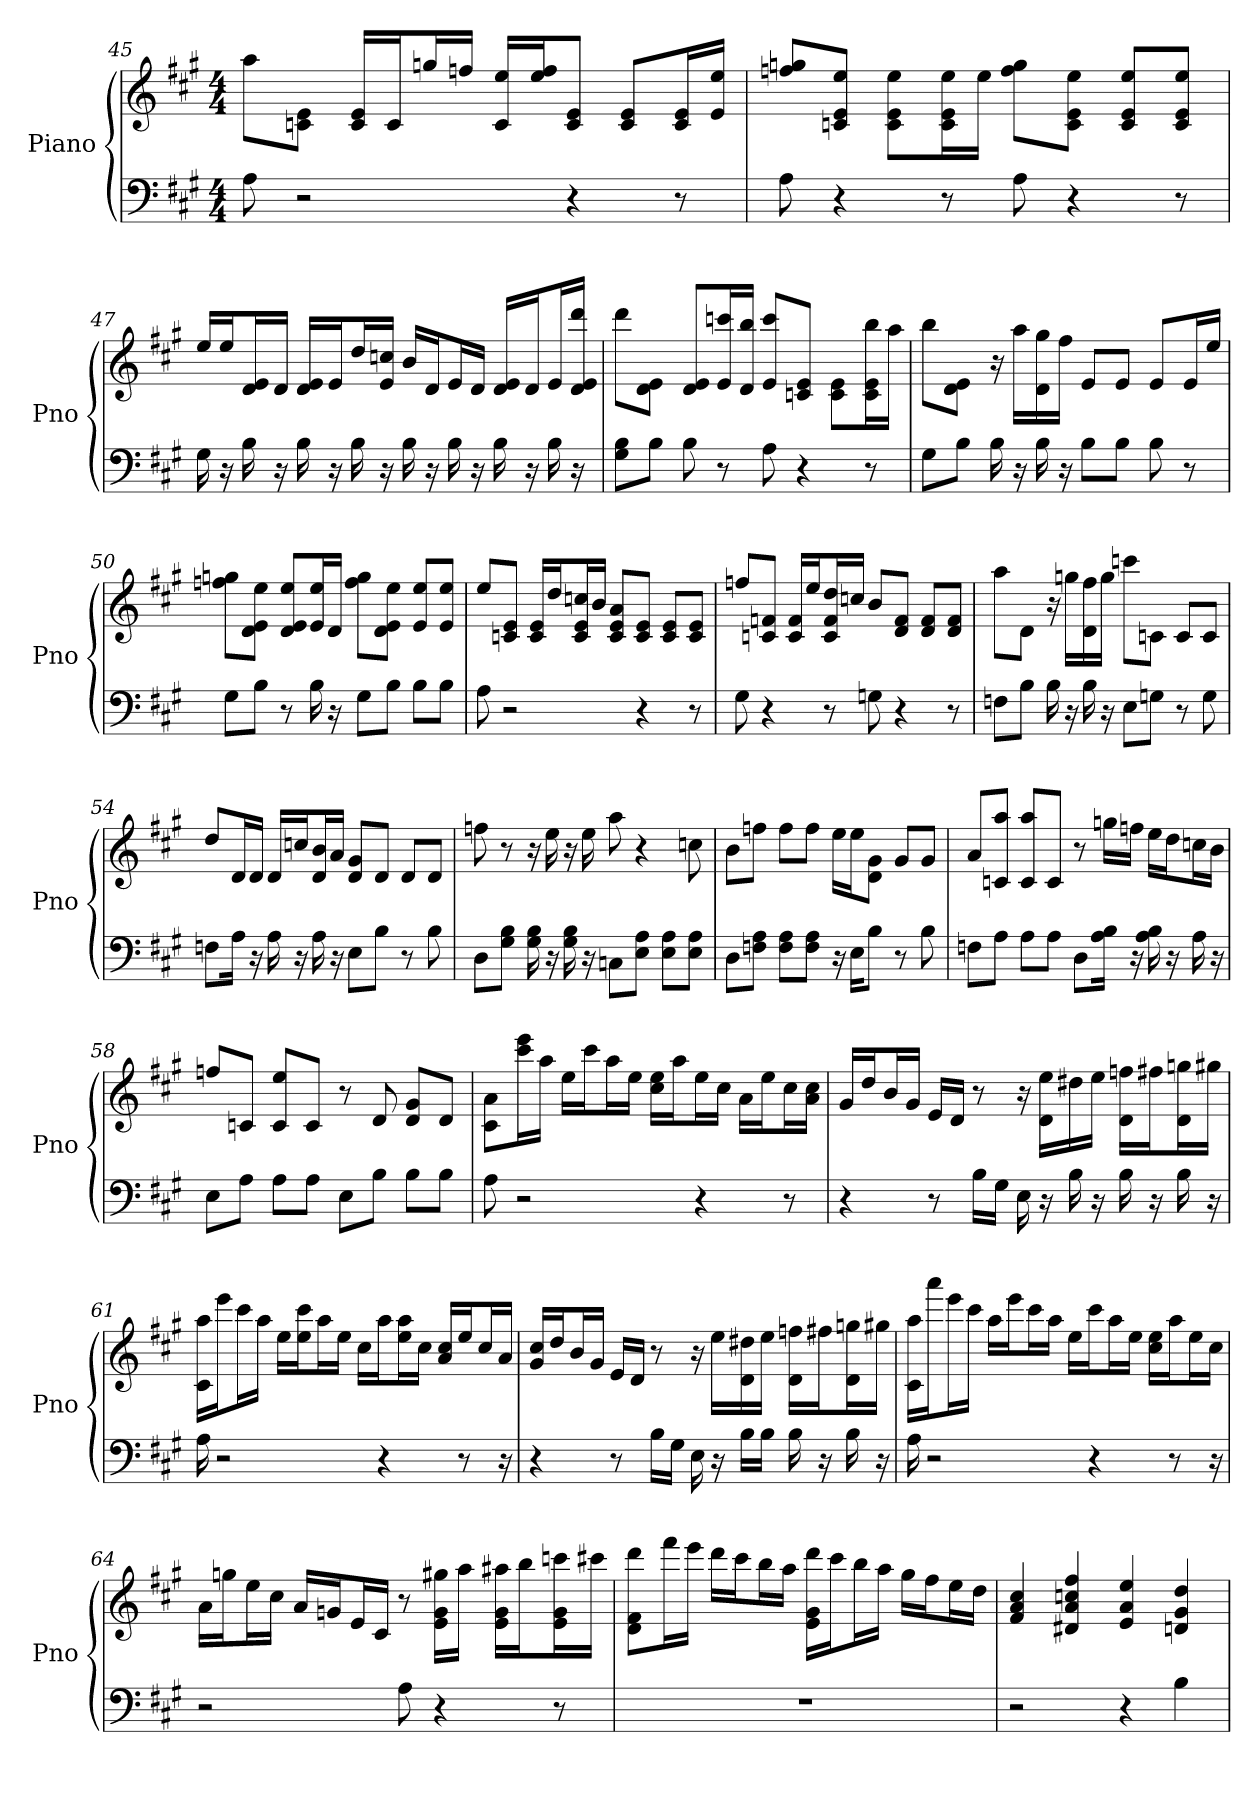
**kern	**kern
*part1	*part1
*staff2	*staff1
*I"Piano	*
*I'Pno	*
*clefF4	*clefG2
*k[f#c#g#]	*k[f#c#g#]
*A:	*A:
*M4/4	*M4/4
=45	=45
8A	8aa\L
2r	8e\ 8c\J
.	16c/ 16e/LL
.	16c/J
.	16gg/L
.	16ff/JJ
.	16c/ 16ee/LL
.	16ff/ 16ee/J
4r	8c/ 8e/J
.	8c/ 8e/L
8r	16c/ 16e/L
.	16ee/ 16e/JJ
=46	=46
8A	8gg/ 8ff/L
4r	8ee/ 8e/ 8c/J
.	8ee\ 8c\ 8e\L
8r	16ee\ 16e\ 16c\L
.	16ee\JJ
8A	8gg\ 8ff\L
4r	8ee\ 8c\ 8e\J
.	8ee/ 8e/ 8c/L
8r	8e/ 8ee/ 8c/J
=47	=47
16G#	16ee/LL
16r	16ee/J
16B	16e/ 16d/L
16r	16d/JJ
16B	16e/ 16d/LL
16r	16e/J
16B	16dd/L
16r	16cc/ 16e/JJ
16B	16b/LL
16r	16d/J
16B	16e/L
16r	16d/JJ
16B	16d/ 16e/LL
16r	16d/J
16B	16e/L
16r	16ddd/ 16d/ 16e/JJ
=48	=48
8G#\ 8B\L	8ddd\L
8B\J	8d\ 8e\J
8B	8d/ 8e/L
8r	16ccc/ 16e/L
.	16bb/ 16d/JJ
8A	8e/ 8ccc/L
4r	8c/ 8e/J
.	8c\ 8e\L
8r	16c\ 16bb\ 16e\L
.	16aa\JJ
=49	=49
8G#\L	8bb\L
8B\J	8e\ 8d\J
16B	16r
16r	16aa\LL
16B	16gg#\ 16d\
16r	16ff#\JJ
8B\L	8e/L
8B\J	8e/J
8B	8e/L
8r	16e/L
.	16ee/JJ
=50	=50
8G#\L	8gg\ 8ff\L
8B\J	8e\ 8ee\ 8d\J
8r	8d/ 8e/ 8ee/L
16B	16ee/ 16e/L
16r	16d/JJ
8G#\L	8gg\ 8ff\L
8B\J	8d\ 8ee\ 8e\J
8B\L	8e/ 8ee/L
8B\J	8ee/ 8e/J
=51	=51
8A	8ee/L
2r	8c/ 8e/J
.	16e/ 16c/LL
.	16dd/J
.	16e/ 16c/ 16cc/L
.	16b/JJ
.	8e/ 8c/ 8a/L
4r	8e/ 8c/J
.	8e/ 8c/L
8r	8e/ 8c/J
=52	=52
8G#	8ff/L
4r	8f/ 8c/J
.	16f/ 16c/LL
.	16ee/J
8r	16f/ 16dd/ 16c/L
.	16cc/JJ
8G	8b/L
4r	8f/ 8d/J
.	8f/ 8d/L
8r	8d/ 8f/J
=53	=53
8F\L	8aa\L
8B\J	8d\J
16B	16r
16r	16gg\LL
16B	16d\ 16ff#\
16r	16gg\JJ
8E\L	8ccc\L
8G\J	8c\J
8r	8c/L
8G	8c/J
=54	=54
8F\L	8dd/L
16A\Jk	16d/L
16r	16d/JJ
16A	16d/LL
16r	16cc/J
16A	16d/ 16b/L
16r	16a/JJ
8E\L	8d/ 8g#/L
8B\J	8d/J
8r	8d/L
8B	8d/J
=55	=55
8D\L	8ff
8G#\ 8B\J	8r
16B 16G#	16r
16r	16ee
16G# 16B	16r
16r	16ee
8C\L	8aa
8E\ 8A\J	4r
8E\ 8A\L	.
8E\ 8A\J	8cc
=56	=56
8D\L	8b\L
8F\ 8A\J	8ff\J
8F\ 8A\L	8ff\L
8F\ 8A\J	8ff\J
16r	16ee\LL
16E\KL	16ee\J
8B\J	8d\ 8g#\J
8r	8g#/L
8B	8g#/J
=57	=57
8F\L	8a/L
8A\J	8aa/ 8c/J
8A\L	8c/ 8aa/L
8A\J	8c/J
8D\L	8r
16B\ 16A\Jk	16gg\LL
16r	16ff\JJ
16A 16B	16ee\LL
16r	16dd\J
16A	16cc\L
16r	16b\JJ
=58	=58
8E\L	8ff/L
8A\J	8c/J
8A\L	8ee/ 8c/L
8A\J	8c/J
8E\L	8r
8B\J	8d
8B\L	8g#/ 8d/L
8B\J	8d/J
=59	=59
8A	8c#\ 8a\L
2r	16eee\ 16ccc#\L
.	16aa\JJ
.	16ee\LL
.	16ccc#\J
.	16aa\L
.	16ee\JJ
.	16ee\ 16cc#\LL
.	16aa\J
4r	16ee\L
.	16cc#\JJ
.	16a\LL
.	16ee\J
8r	16cc#\L
.	16a\ 16cc#\JJ
=60	=60
4r	16g#/LL
.	16dd/J
.	16b/L
.	16g#/JJ
8r	16e/LL
.	16d/JJ
16B\LL	8r
16G#\JJ	.
16E	16r
16r	16ee\ 16d\LL
16B	16dd#\
16r	16ee\JJ
16B	16d\ 16ff\LL
16r	16ff#\J
16B	16gg\ 16d\L
16r	16gg#\JJ
=61	=61
16A	16c#\ 16aa\LL
2r	16eee\J
.	16ccc#\L
.	16aa\JJ
.	16ee\LL
.	16ee\ 16ccc#\J
.	16aa\L
.	16ee\JJ
.	16cc#\LL
4r	16aa\J
.	16aa\ 16ee\L
.	16cc#\JJ
.	16a/ 16cc#/LL
8r	16ee/J
.	16cc#/L
16r	16a/JJ
=62	=62
4r	16g#/ 16cc#/LL
.	16dd/J
.	16b/L
.	16g#/JJ
8r	16e/LL
.	16d/JJ
16B\LL	8r
16G#\JJ	.
16E	16r
16r	16ee\LL
16B\LL	16d\ 16dd#\
16B\JJ	16ee\JJ
16B	16d\ 16ff\LL
16r	16ff#\J
16B	16gg\ 16d\L
16r	16gg#\JJ
=63	=63
16A	16aa\ 16c#\LL
2r	16aaa\J
.	16eee\L
.	16ccc#\JJ
.	16aa\LL
.	16eee\J
.	16ccc#\L
.	16aa\JJ
.	16ee\LL
4r	16ccc#\J
.	16aa\L
.	16ee\JJ
.	16cc#\ 16ee\LL
8r	16aa\J
.	16ee\L
16r	16cc#\JJ
=64	=64
2r	16a\LL
.	16gg\J
.	16ee\L
.	16cc#\JJ
.	16a/LL
.	16g/J
.	16e/L
.	16c#/JJ
8A	8r
4r	16e\ 16gg#\ 16g\LL
.	16aa\JJ
.	16g\ 16e\ 16aa#\LL
.	16bb\J
8r	16e\ 16ccc\ 16g\L
.	16ccc#\JJ
=65	=65
1r	8f#\ 8ddd\ 8d\L
.	16fff#\L
.	16eee\JJ
.	16ddd\LL
.	16ccc#\J
.	16bb\L
.	16aa\JJ
.	16ddd\ 16e\ 16g#\LL
.	16ccc#\J
.	16bb\L
.	16aa\JJ
.	16gg#\LL
.	16ff#\J
.	16ee\L
.	16dd\JJ
=66	=66
2r	4cc# 4a 4f#
.	4cc 4ff# 4a 4d#
4r	4e 4ee 4a
4B	4d 4dd 4g#
=	=
*-	*-
